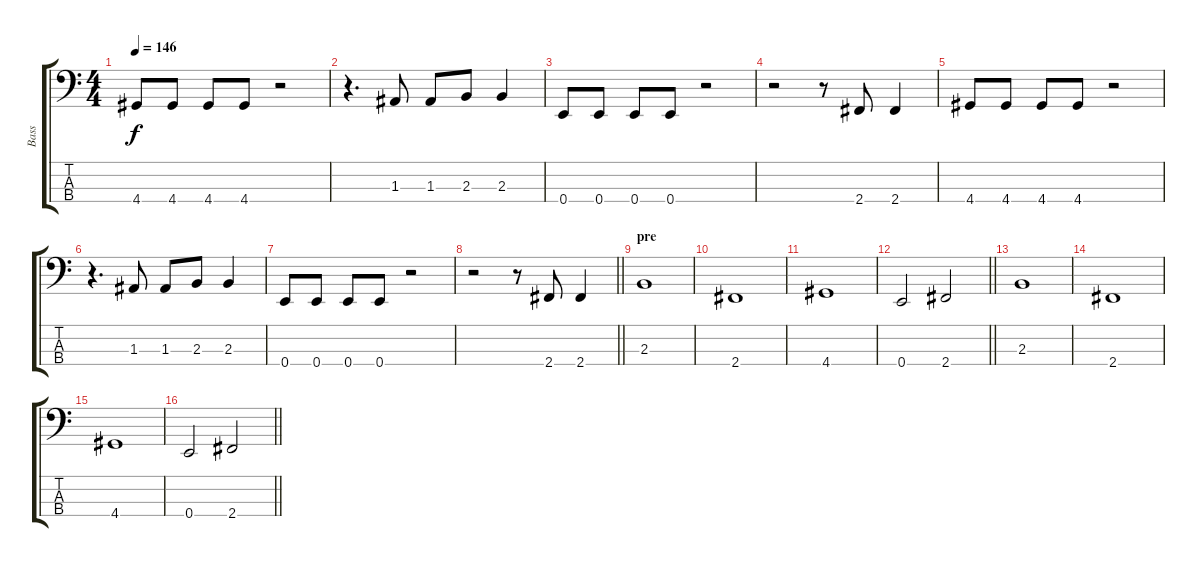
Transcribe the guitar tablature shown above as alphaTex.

\track ("Bass" "Bass") {instrument electricbassfinger}
\staff {score tabs}
\tuning (G2 D2 A1 E1) {hide}
\ts (4 4)
\tempo 146
\clef f4
\ks c
4.4.8{dy f} 4.4.8 4.4.8 4.4.8 r.2 |
r.4{d} 1.3.8 1.3.8 2.3.8 2.3.4 |
0.4.8 0.4.8 0.4.8 0.4.8 r.2 |
r.2 r.8 2.4.8 2.4.4 |
4.4.8 4.4.8 4.4.8 4.4.8 r.2 |
r.4{d} 1.3.8 1.3.8 2.3.8 2.3.4 |
0.4.8 0.4.8 0.4.8 0.4.8 r.2 |
\barLineRight lightlight
r.2 r.8 2.4.8 2.4.4 |
\section ("" "pre")
2.3.1 |
2.4.1 |
4.4.1 |
\barLineRight lightlight
0.4.2 2.4.2 |
2.3.1 |
2.4.1 |
4.4.1 |
\barLineRight lightlight
0.4.2 2.4.2
